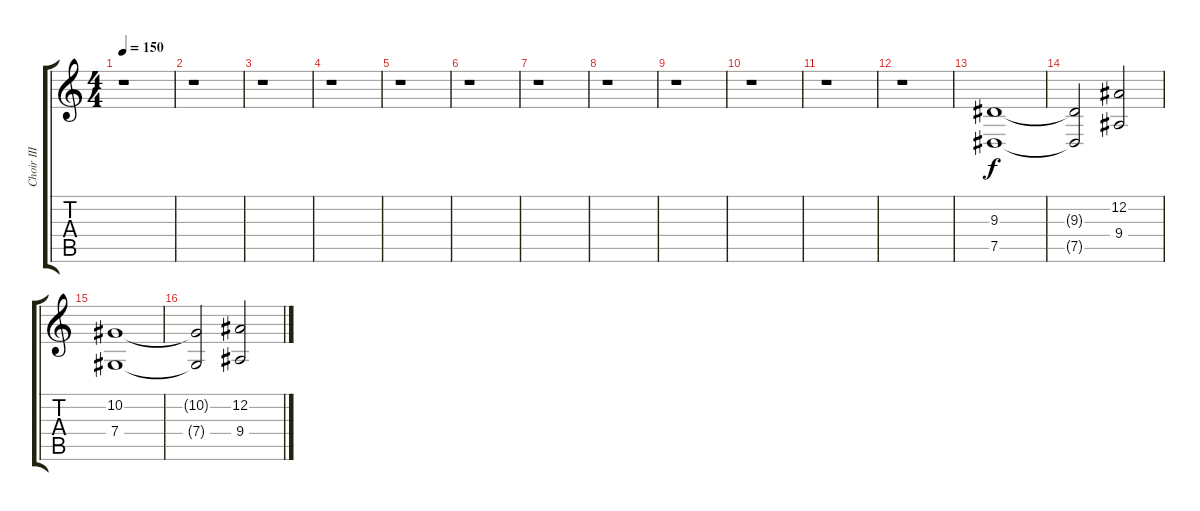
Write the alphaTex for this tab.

\track ("Choir III" "Choir III") {instrument choiraahs}
\staff {score tabs}
\tuning (Eb4 Bb3 Gb3 Db3 Ab2 Eb2) {hide}
\ts (4 4)
\tempo 150
\clef g2
\ks c
r.1{dy f} |
r.1 |
r.1 |
r.1 |
r.1 |
r.1 |
r.1 |
r.1 |
r.1 |
r.1 |
r.1 |
r.1 |
(9.3 7.5).1{volume 10} |
(9.3{t} 7.5{t}).2 (12.2 9.4).2 |
(10.2 7.4).1 |
(10.2{t} 7.4{t}).2 (12.2 9.4).2
